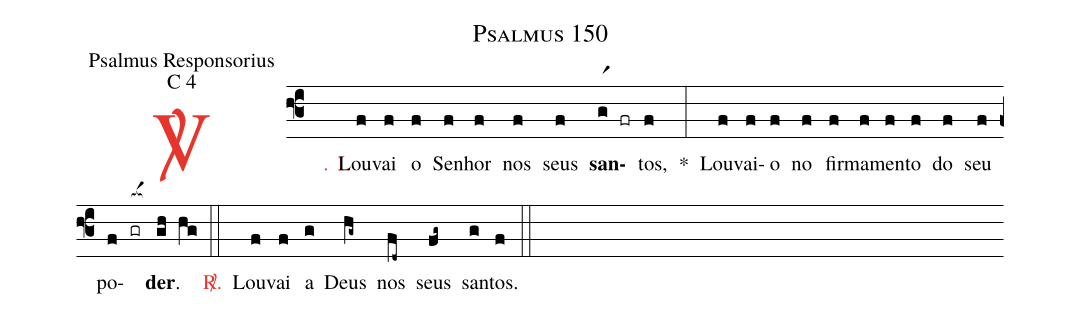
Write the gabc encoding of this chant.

name: Psalmus 150;
office-part: Psalmus Responsorius;
mode: C 4;
%%
(f3)

<c><sp>V/</sp>. 1.</c>() Lou(f)vai(f) o(f) Se(f)nhor(f) nos(f) seus(f) <b>san</b>(gr1 fr)tos,(f) *(:) Lou(f)vai-(f)o(f) no(f) fir(f)ma(f)men(f)to(f) do(f) seu(f) po(f)<nlba>(gr[ocba:1{])<b>der</b>.</nlba>(gh[ocba:0}] hg)

(::)

<nlba><c><sp>R/</sp>.</c>() Lou</nlba>(f)vai(f) a(g) Deus(hg~) nos(fd~) seus(fg~) san(g)tos.(f)

(::)
